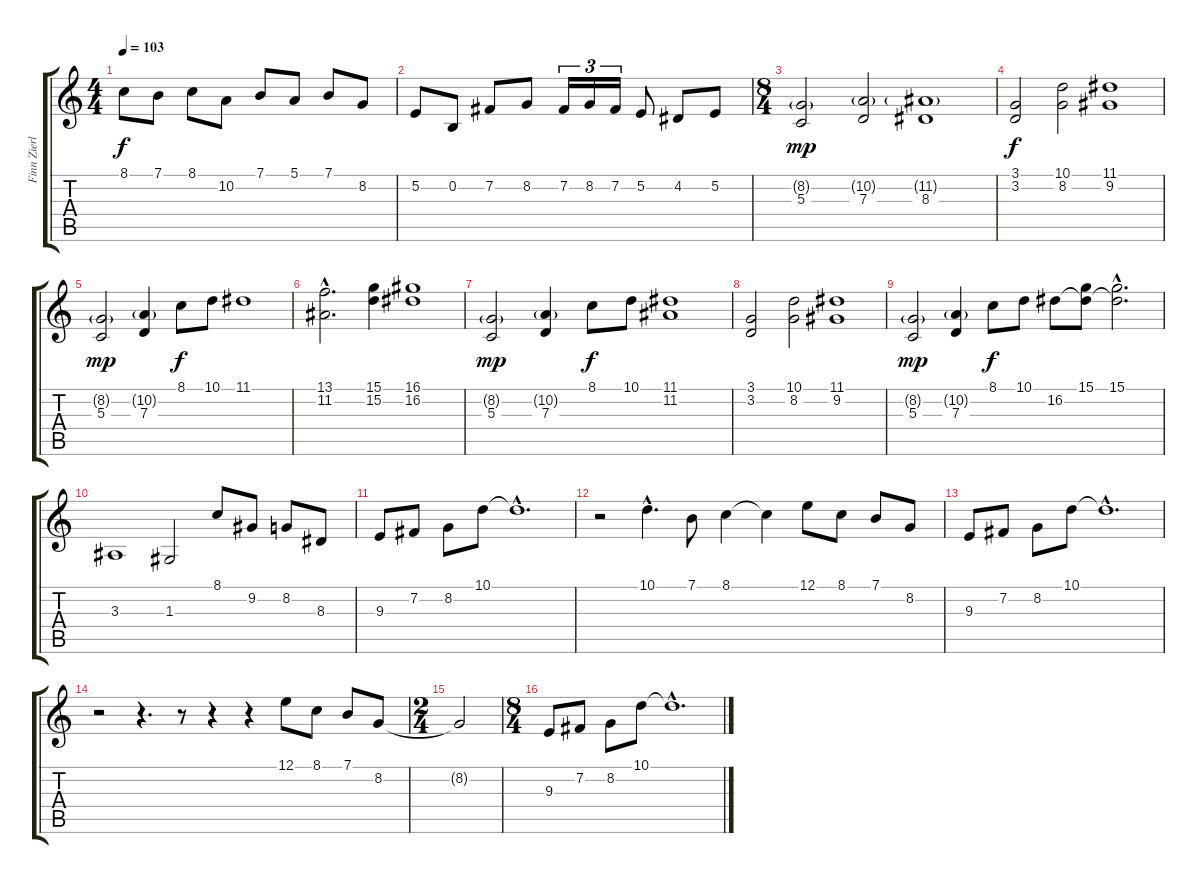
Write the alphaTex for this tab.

\track ("Finn Zierler - keyboards  " "Finn Zierl") {instrument acousticgrandpiano}
\staff {score tabs}
\tuning (E4 B3 G3 D3 A2 E2) {hide}
\ts (4 4)
\tempo 103
\clef g2
\ks c
8.1.8{dy f volume 10 instrument drawbarorgan} 7.1.8 8.1.8 10.2.8 7.1.8 5.1.8 7.1.8 8.2.8 |
5.2.8 0.2.8 7.2.8 8.2.8 7.2.16{tu (3 2)} 8.2.16{tu (3 2)} 7.2.16{tu (3 2)} 5.2.8 4.2.8 5.2.8 |
\ts (8 4)
(8.2{g} 5.3).2{dy mp volume 8 instrument stringensemble1} (10.2{g} 7.3).2 (11.2{g} 8.3).1 |
(3.1 3.2).2{dy f} (10.1 8.2).2 (11.1 9.2).1 |
(8.2{g} 5.3).2{dy mp} (10.2{g} 7.3).4 8.1.8{dy f} 10.1.8 11.1.1 |
(13.1{hac} 11.2{hac}).2{d} (15.1 15.2).4 (16.1 16.2).1 |
(8.2{g} 5.3).2{dy mp} (10.2{g} 7.3).4 8.1.8{dy f} 10.1.8 (11.1 11.2).1 |
(3.1 3.2).2 (10.1 8.2).2 (11.1 9.2).1 |
(8.2{g} 5.3).2{dy mp} (10.2{g} 7.3).4 8.1.8{dy f} 10.1.8 16.2.8 (15.1 16.2{t}).8 (15.1{hac} 16.2{hac t}).2{d} |
3.3.1 1.3.2 8.1.8{instrument acousticgrandpiano} 9.2.8 8.2.8 8.3.8 |
9.3.8{instrument acousticgrandpiano} 7.2.8 8.2.8 10.1.8 10.1{hac t}.1{d} |
r.2 10.1{hac}.4{d} 7.1.8 8.1.4 8.1{t}.4 12.1.8 8.1.8 7.1.8 8.2.8 |
9.3.8 7.2.8 8.2.8 10.1.8 10.1{hac t}.1{d} |
r.2 r.4{d} r.8 r.4 r.4 12.1.8 8.1.8 7.1.8 8.2.8 |
\ts (2 4)
8.2{t}.2 |
\ts (8 4)
9.3.8 7.2.8 8.2.8 10.1.8 10.1{hac t}.1{d}
